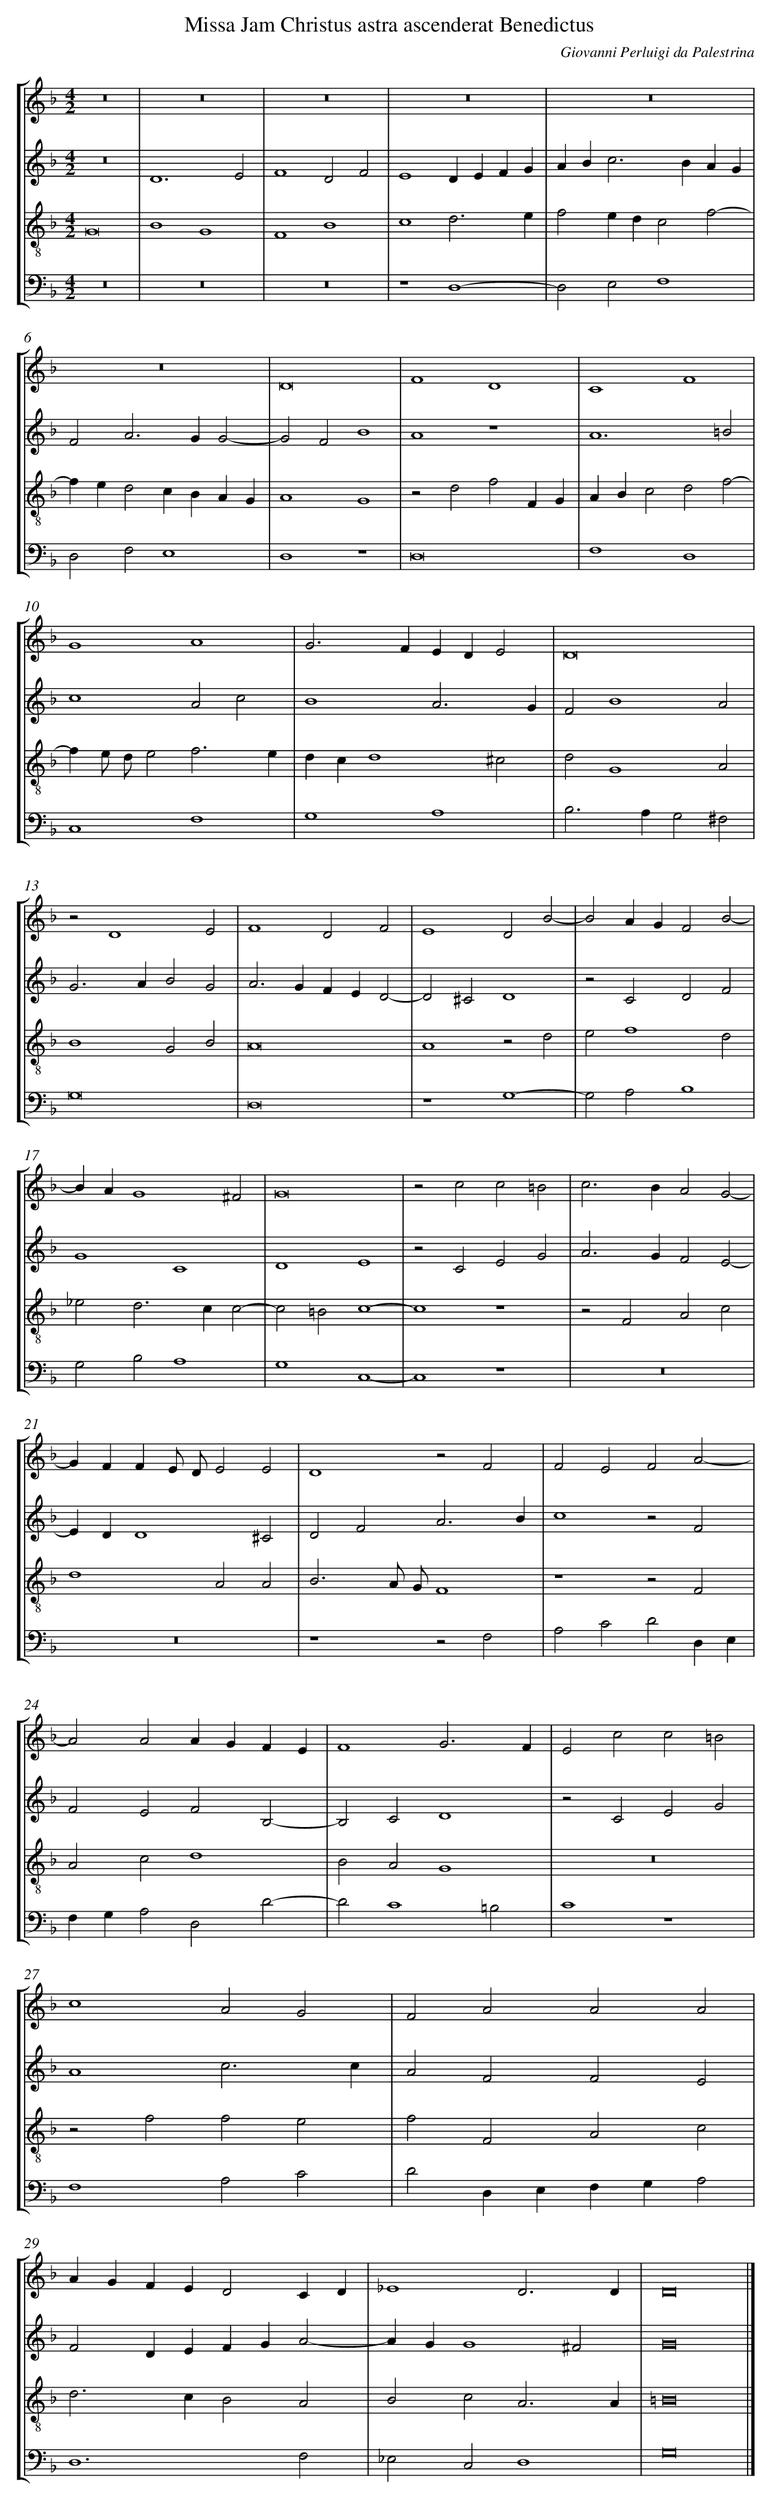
X:1
T: Missa Jam Christus astra ascenderat Benedictus
C: Giovanni Perluigi da Palestrina
L: 1/4
M: 4/2
%%staves [1 2 3 4]
V: 1 clef=treble
V: 2 clef=treble
V: 3 clef=treble-8
V: 4 clef=bass
K: F
[V:1] z8 |
[V:2] z8 |
[V:3] G8 |
[V:4] z8 |
[V:1] z8 |
[V:2] D6E2 |
[V:3] B4G4 |
[V:4] z8 |
[V:1] z8 |
[V:2] F4D2F2 |
[V:3] F4B4 |
[V:4] z8 |
[V:1] z8 |
[V:2] E4DEFG |
[V:3] c4d3e |
[V:4] z4D,4- |
[V:1] z8 |
[V:2] AB2<c2BAG |
[V:3] f2edc2f2- |
[V:4] D,2E,2F,4 |
[V:1] z8 |
[V:2] F2A2>G2G2- |
[V:3] fed2cBAG |
[V:4] D,2F,2E,4 |
[V:1] D8 |
[V:2] G2F2B4 |
[V:3] A4G4 |
[V:4] D,4z4 |
[V:1] F4D4 |
[V:2] A4z4 |
[V:3] z2d2f2FG |
[V:4] D,8 |
[V:1] C4F4 |
[V:2] A6=B2 |
[V:3] ABc2d2f2- |
[V:4] F,4D,4 |
[V:1] G4A4 |
[V:2] c4A2c2 |
[V:3] fe/ d/e2f3e |
[V:4] C,4F,4 |
[V:1] G2>F2EDE2 |
[V:2] B4A3G |
[V:3] dcd4^c2 |
[V:4] G,4A,4 |
[V:1] D8 |
[V:2] F2B4A2 |
[V:3] d2G4A2 |
[V:4] B,2>A,2G,2^F,2 |
[V:1] z2D4E2 |
[V:2] G2>A2B2G2 |
[V:3] B4G2B2 |
[V:4] G,8 |
[V:1] F4D2F2 |
[V:2] A2>G2FED2- |
[V:3] A8 |
[V:4] D,8 |
[V:1] E4D2B2- |
[V:2] D2^C2D4 |
[V:3] A4z2d2 |
[V:4] z4G,4- |
[V:1] B2AGF2B2- |
[V:2] z2C2D2F2 |
[V:3] e2f4d2 |
[V:4] G,2A,2B,4 |
[V:1] BAG4^F2 |
[V:2] G4C4 |
[V:3] _e2d2>c2c2- |
[V:4] G,2B,2A,4 |
[V:1] G8 |
[V:2] D4E4 |
[V:3] c2=B2c4- |
[V:4] G,4C,4- |
[V:1] z2c2c2=B2 |
[V:2] z2C2E2G2 |
[V:3] c4z4 |
[V:4] C,4z4 |
[V:1] c2>B2A2G2- |
[V:2] A2>G2F2E2- |
[V:3] z2F2A2c2 |
[V:4] z8 |
[V:1] GFFE/ D/E2E2 |
[V:2] EDD4^C2 |
[V:3] d4A2A2 |
[V:4] z8 |
[V:1] D4z2F2 |
[V:2] D2F2A3B |
[V:3] B3A/ G/F4 |
[V:4] z4z2F,2 |
[V:1] F2E2F2A2- |
[V:2] c4z2F2 |
[V:3] z4z2F2 |
[V:4] A,2C2D2D,E, |
[V:1] A2A2AGFE |
[V:2] F2E2F2B,2- |
[V:3] A2c2d4 |
[V:4] F,G,A,2D,2D2- |
[V:1] F4G3F |
[V:2] B,2C2D4 |
[V:3] B2A2G4 |
[V:4] D2C4=B,2 |
[V:1] E2c2c2=B2 |
[V:2] z2C2E2G2 |
[V:3] z8 |
[V:4] C4z4 |
[V:1] c4A2G2 |
[V:2] A4c3c |
[V:3] z2f2f2e2 |
[V:4] F,4A,2C2 |
[V:1] F2A2A2A2 |
[V:2] A2F2F2E2 |
[V:3] f2F2A2c2 |
[V:4] D2D,E,F,G,A,2 |
[V:1] AGFED2CD |
[V:2] F2DEFGA2- |
[V:3] d2>c2B2A2 |
[V:4] D,6F,2 |
[V:1] _E4D3D |
[V:2] AGG4^F2 |
[V:3] B2c2A3A |
[V:4] _E,2C,2D,4 |
[V:1] D8 |]
[V:2] G8 |]
[V:3] =B8 |]
[V:4] G,8 |]
